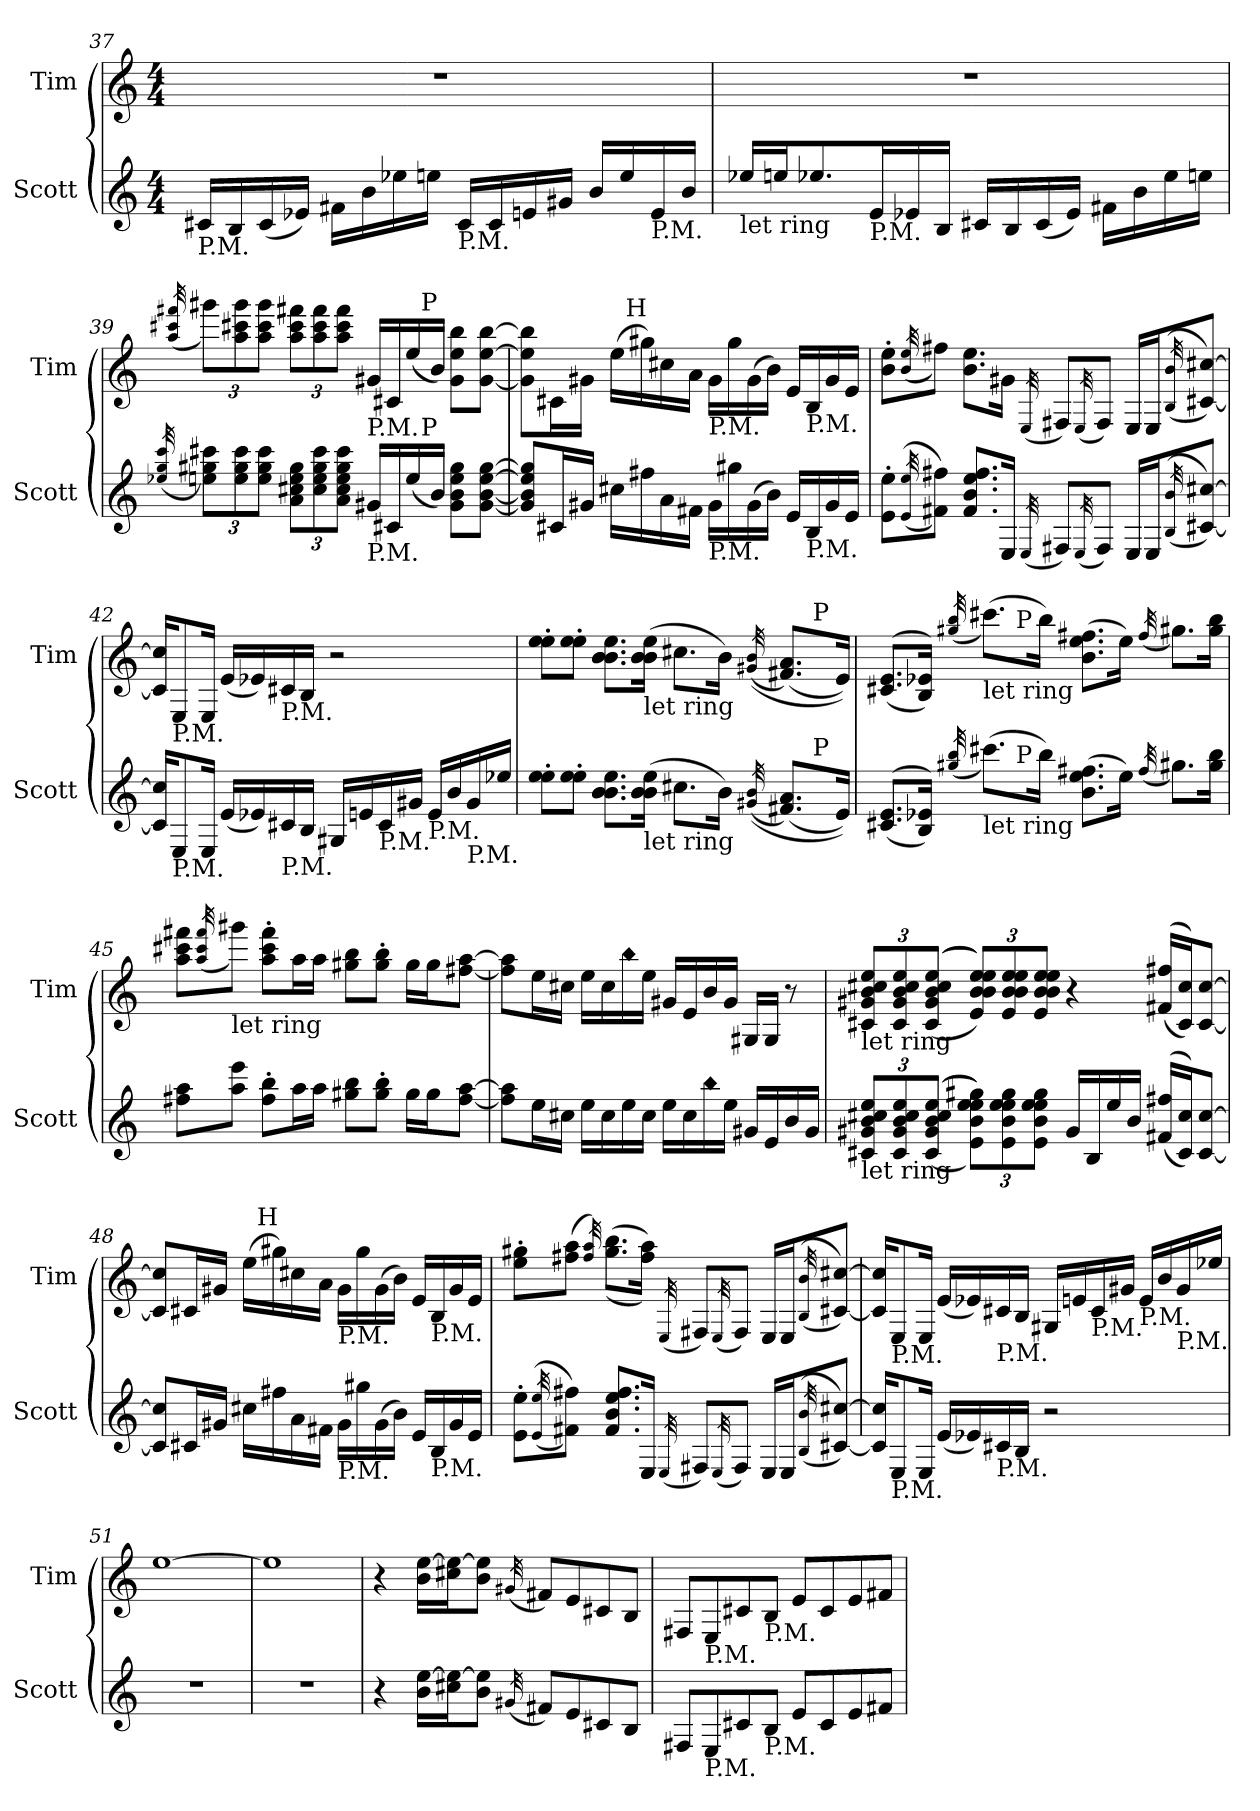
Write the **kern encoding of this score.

**kern	**kern
*part2	*part1
*staff2	*staff1
*I"Scott	*I"Tim
*I'Scott	*I'Tim
!!LO:LB:g=z
*clefG2	*clefG2
*ITrd7c12	*ITrd7c12
*k[]	*k[]
*C:	*C:
*M4/4	*M4/4
=37	=37
!LO:TX:b:t=P.M.	!
16C#X/LL	1r
16BB/	.
(16C#/	.
16E-X/JJ)	.
16F#X\LL	.
16B\	.
16e-X\	.
16en\JJ	.
!LO:TX:b:t=P.M.	!
16C#/LL	.
16C#/	.
16En/	.
16G#X/JJ	.
16B/LL	.
16e/	.
!LO:TX:b:t=P.M.	!
16E/	.
16B/JJ	.
=38	=38
!LO:TX:b:t=let ring	!
16e-X/LL	1r
16en/J	.
8.e-X/	.
!LO:TX:b:t=P.M.	!
16E/L	.
16E-X/	.
16BB/JJ	.
16C#X/LL	.
16BB/	.
(16C#/	.
16E-/JJ)	.
16F#X\LL	.
16B\	.
16e-\	.
16en\JJ	.
!!LO:LB:g=z
=39	=39
(32qe-X/ 32qg/ 32qcc/	(32qa/ 32qcc#X/ 32qff#X/
*Xbrackettup	*Xbrackettup
!	!LO:TX:b:t=let ring
!LO:TX:b:t=let ring	!
*^	*^
12en\ 12g#X\ 12cc#X\L)	3%2ryy	12gg#X\L)	3%2ryy
12e\ 12g#\ 12cc#\	.	12a\ 12cc#\ 12gg#\	.
12e\ 12g#\ 12cc#\J	.	12a\ 12cc#\ 12gg#\J	.
12A\ 12c#X\ 12e\ 12g#\L	.	12a\ 12cc#\ 12ff#\L	.
12c#\ 12e\ 12g#\ 12cc#\	.	12a\ 12cc#\ 12ff#\	.
12A\ 12c#\ 12e\ 12g#\ 12cc#\J	.	12a\ 12cc#\ 12ff#\J	.
!	!	!LO:TX:b:t=P.M.	!
!LO:TX:b:t=P.M.	!	!	!
16G#X/LL	.	16G#X/LL	.
16C#X/	.	16C#X/	.
(16e/	.	(16e/	.
!	!	!	!LO:TX:a:t=P
!	!LO:TX:a:t=P	!	!
.	3ryy	.	3ryy
16B/JJ)	.	16B/JJ)	.
8G#\ 8B\ 8e\ 8g#\L	.	8G#\ 8e\ 8b\L	.
[8G#\ [8B\ [8e\ [8g#\J	.	[8G#\ [8e\ [8b\J	.
*v	*v	*	*
=40	=40	=40
8G#/] 8B/] 8e/] 8g#/]L	8G#\] 8e\] 8b\]L	6..ryy
16C#X/L	16C#X\L	.
16G#X/JJ	16G#X\JJ	.
16c#X\LL	(16e\LL	.
!	!	!LO:TX:a:t=H
.	.	3%2ryy
16f#X\	16g#X\)	.
16A\	16c#X\	.
16F#X\JJ	16A\JJ	.
!	!LO:TX:b:t=P.M.	!
!LO:TX:b:t=P.M.	!	!
16G#\LL	16G#\LL	.
16g#X\	16g#\	.
(16G#\	(16G#\	.
16B\JJ)	16B\JJ)	.
16E/LL	16E/LL	.
!	!LO:TX:b:t=P.M.	!
!LO:TX:b:t=P.M.	!	!
16BB/	16BB/	.
16G#/	16G#/	.
16E/JJ	16E/JJ	.
.	.	24ryy
*	*v	*v
!!LO:LB:g=z
=41	=41
8E\' 8e\'L	8B\' 8e\'L
((32qE/ 32qe/	(32qB/ 32qe/
8F#X\ 8f#X\J))	8f#X\J)
8.F#/ 8.B/ 8.e/ 8.f#/L	8.B\ 8.e\L
16EE/Jk	16G#X\Jk
(32qEE/	(32qEE/
8FF#X/L)	8FF#X/L)
(32qEE/	(32qEE/
8FF#/J)	8FF#/J)
16EE/LL	16EE/LL
16EE/J	16EE/J
((32qBB/ 32qB/	((32qBB/ 32qB/
[8C#X/ [8c#X/J))	[8C#X/ [8c#X/J))
=42	=42
16C#/] 16c#/]KL	16C#/] 16c#/]KL
!	!LO:TX:b:t=P.M.
!LO:TX:b:t=P.M.	!
8EE/	8EE/
16EE/Jk	16EE/Jk
(16E/LL	(16E/LL
16E-X/)	16E-X/)
!	!LO:TX:b:t=P.M.
!LO:TX:b:t=P.M.	!
16C#X/	16C#X/
16BB/JJ	16BB/JJ
16GG#X/LL	2r
16En/	.
!LO:TX:b:t=P.M.	!
16C#/	.
16G#X/JJ	.
!LO:TX:b:t=P.M.	!
16E/LL	.
16B/	.
!LO:TX:b:t=P.M.	!
16G#/	.
16e-X/JJ	.
!!LO:PB:g=z
=43	=43
*^	*^
8e\' 8e\'L	3%2ryy	8e\' 8e\'L	3%2ryy
8e\' 8e\'J	.	8e\' 8e\'J	.
8.B\ 8.B\ 8.e\L	.	8.B\ 8.B\ 8.e\L	.
!	!	!LO:TX:b:t=let ring	!
!LO:TX:b:t=let ring	!	!	!
(16B\ 16B\ 16e\Jk	.	(16B\ 16B\ 16e\Jk	.
8.c#X\L	.	8.c#X\L	.
.	6ryy	.	6ryy
16B\Jk)	.	16B\Jk)	.
((32qG#X/ 32qB/	.	((32qG#X/ 32qB/	.
(8.F#X/ 8.A/L)	.	(8.F#X/ 8.A/L)	.
.	48ryy	.	48ryy
!	!	!	!LO:TX:a:t=P
!	!LO:TX:a:t=P	!	!
.	12..ryy	.	12..ryy
16E/Jk))	.	16E/Jk))	.
=44	=44	=44	=44
((8.C#X/ 8.E/L	3ryy	((8.C#X/ 8.E/L	3ryy
16BB/ 16E-X/Jk))	.	16BB/ 16E-X/Jk))	.
(32qg#X/ 32qb/	.	(32qg#X/ 32qb/	.
!	!	!LO:TX:b:t=let ring	!
!LO:TX:b:t=let ring	!	!	!
(8.cc#X\L)	.	(8.cc#X\L)	.
.	48ryy	.	48ryy
!	!	!	!LO:TX:a:t=P
!	!LO:TX:a:t=P	!	!
.	3ryy	.	3ryy
16b\Jk)	.	16b\Jk)	.
(8.B\ 8.e\ 8.f#X\L	.	(8.B\ 8.e\ 8.f#X\L	.
16e\Jk)	6...ryy	16e\Jk)	6...ryy
(32qf#/	.	(32qf#/	.
8.g#\L)	.	8.g#\L)	.
16g#\ 16b\Jk	.	16g#\ 16b\Jk	.
*v	*v	*	*
*	*v	*v
!!LO:LB:g=z
=45	=45
8f#X\ 8a\L	8a\ 8cc#X\ 8ff#X\L
.	(32qa/ 32qcc#/ 32qff#/
!	!LO:TX:b:t=let ring
8a\ 8ee\J	8gg#X\J)
8f#\' 8b\'L	8a\' 8cc#\' 8ff#\'L
16a\L	16a\L
16a\JJ	16a\JJ
8g#X\ 8b\L	8g#X\ 8b\L
8g#\' 8b\'J	8g#\' 8b\'J
16g#\LL	16g#\LL
16g#\J	16g#\J
[8f#\ [8a\J	[8f#X\ [8a\J
=46	=46
8f#\] 8a\]L	8f#\] 8a\]L
16e\L	16e\L
16c#X\JJ	16c#X\JJ
16e\LL	16e\LL
16c#\	16c#\
!	!LO:N:head=diamond
16e\	16b\
16c#\JJ	16e\JJ
16e\LL	16G#X/LL
16c#\	16E/
!LO:N:head=diamond	!
16b\	16B/
16e\JJ	16G#/JJ
16G#X/LL	16GG#X/LL
16E/	16GG#/JJ
16B/	8r
16G#/JJ	.
!!LO:LB:g=z
=47	=47
!	!LO:TX:b:t=let ring
!LO:TX:b:t=let ring	!
12C#X/ 12G#X/ 12B/ 12c#X/ 12e/L	12C#X/ 12G#X/ 12B/ 12c#X/ 12e/L
12C#/ 12G#/ 12B/ 12c#/ 12e/	12C#/ 12G#/ 12B/ 12c#/ 12e/
(((12C#/ 12G#/ 12B/ 12c#/ 12e/J	(((12C#/ 12G#/ 12B/ 12c#/ 12e/J
12E\ 12B\ 12e\ 12e\ 12g#X\L)))	12E/ 12B/ 12B/ 12e/ 12e/L)))
12E\ 12B\ 12e\ 12e\ 12g#\	12E/ 12B/ 12B/ 12e/ 12e/
12E\ 12B\ 12e\ 12e\ 12g#\J	12E/ 12B/ 12B/ 12e/ 12e/J
16G#/LL	4r
16BB/	.
16e/	.
16B/JJ	.
((16F#X/ 16f#X/LL	((16F#X/ 16f#X/LL
16C#/ 16c#/J))	16C#/ 16c#/J))
[8C#/ [8c#/J	[8C#/ [8c#/J
=48	=48
*	*^
8C#/] 8c#/]L	8C#/] 8c#/]L	6..ryy
16C#X/L	16C#X/L	.
16G#X/JJ	16G#X/JJ	.
16c#X\LL	(16e\LL	.
!	!	!LO:TX:a:t=H
.	.	3%2ryy
16f#X\	16g#X\)	.
16A\	16c#X\	.
16F#X\JJ	16A\JJ	.
!	!LO:TX:b:t=P.M.	!
!LO:TX:b:t=P.M.	!	!
16G#\LL	16G#\LL	.
16g#X\	16g#\	.
(16G#\	(16G#\	.
16B\JJ)	16B\JJ)	.
16E/LL	16E/LL	.
!	!LO:TX:b:t=P.M.	!
!LO:TX:b:t=P.M.	!	!
16BB/	16BB/	.
16G#/	16G#/	.
16E/JJ	16E/JJ	.
.	.	24ryy
*	*v	*v
!!LO:LB:g=z
=49	=49
8E\' 8e\'L	8e\' 8g#X\'L
((32qE/ 32qe/	.
8F#X\ 8f#X\J))	(8f#X\ 8a\J
.	32qf#/ 32qa/)
8.F#/ 8.B/ 8.e/ 8.f#/L	((8.g#\ 8.b\L
16EE/Jk	16f#\ 16a\Jk))
(32qEE/	(32qEE/
8FF#X/L)	8FF#X/L)
(32qEE/	(32qEE/
8FF#/J)	8FF#/J)
16EE/LL	16EE/LL
16EE/J	16EE/J
((32qBB/ 32qB/	((32qBB/ 32qB/
[8C#X/ [8c#X/J))	[8C#X/ [8c#X/J))
=50	=50
16C#/] 16c#/]KL	16C#/] 16c#/]KL
!	!LO:TX:b:t=P.M.
!LO:TX:b:t=P.M.	!
8EE/	8EE/
16EE/Jk	16EE/Jk
(16E/LL	(16E/LL
16E-X/)	16E-X/)
!	!LO:TX:b:t=P.M.
!LO:TX:b:t=P.M.	!
16C#X/	16C#X/
16BB/JJ	16BB/JJ
2r	16GG#X/LL
.	16En/
!	!LO:TX:b:t=P.M.
.	16C#/
.	16G#X/JJ
!	!LO:TX:b:t=P.M.
.	16E/LL
.	16B/
!	!LO:TX:b:t=P.M.
.	16G#/
.	16e-X/JJ
=51	=51
1r	[1e
!!LO:LB:g=z
=52	=52
1r	1e]
=53	=53
4r	4r
16B\ [16e\LL	16B\ [16e\LL
16c#X\ 16e\_J	16c#X\ 16e\_J
8B\ 8e\]J	8B\ 8e\]J
(32qG#X/	(32qG#X/
8F#X/L)	8F#X/L)
8E/	8E/
8C#X/	8C#X/
8BB/J	8BB/J
=54	=54
8FF#X/L	8FF#X/L
!	!LO:TX:b:t=P.M.
!LO:TX:b:t=P.M.	!
8EE/	8EE/
8C#X/	8C#X/
!	!LO:TX:b:t=P.M.
!LO:TX:b:t=P.M.	!
8BB/J	8BB/J
8E/L	8E/L
8C#/	8C#/
8E/	8E/
8F#X/J	8F#X/J
=	=
*-	*-
